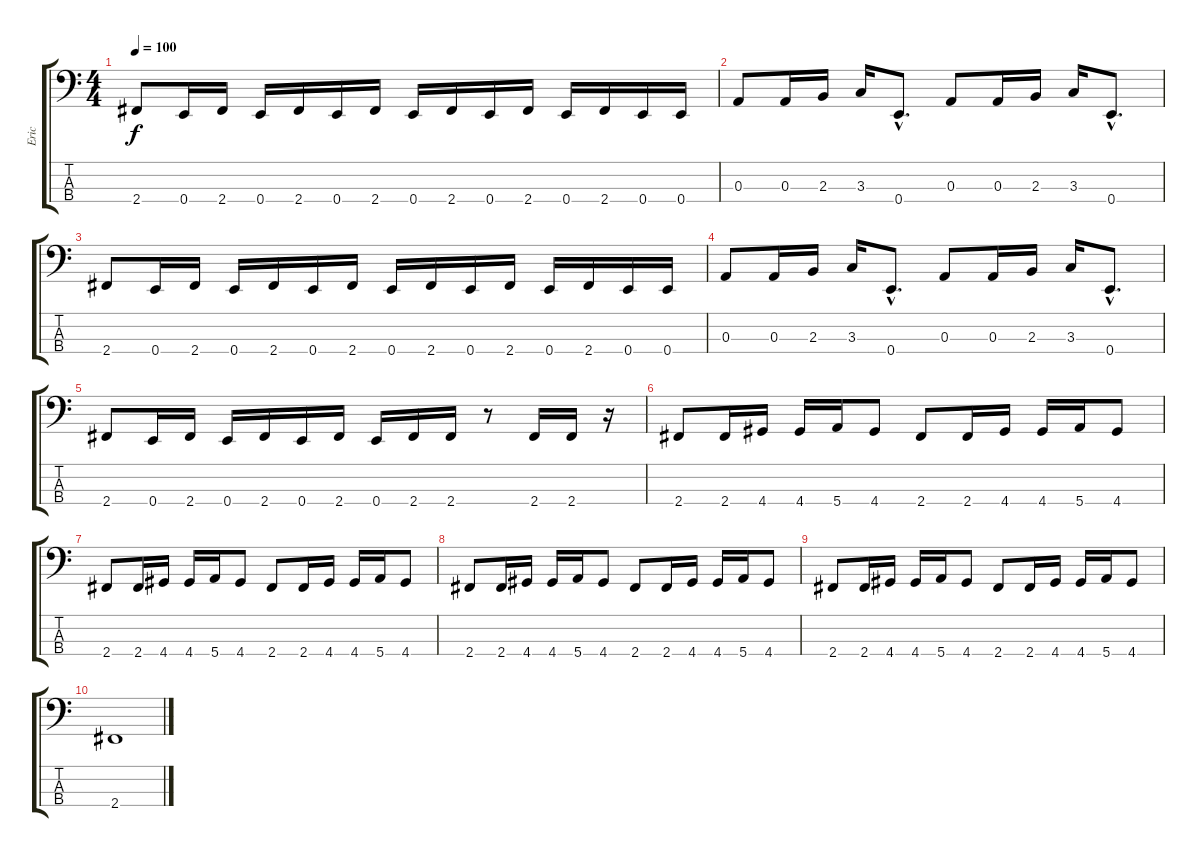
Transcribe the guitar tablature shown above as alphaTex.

\track ("Eric" "Eric") {instrument electricbasspick}
\staff {score tabs}
\tuning (G2 D2 A1 E1) {hide}
\ts (4 4)
\tempo 100
\clef f4
\ks c
2.4.8{dy f} 0.4.16 2.4.16 0.4.16 2.4.16 0.4.16 2.4.16 0.4.16 2.4.16 0.4.16 2.4.16 0.4.16 2.4.16 0.4.16 0.4.16 |
0.3.8 0.3.16 2.3.16 3.3.16 0.4{hac}.8{d} 0.3.8 0.3.16 2.3.16 3.3.16 0.4{hac}.8{d} |
2.4.8 0.4.16 2.4.16 0.4.16 2.4.16 0.4.16 2.4.16 0.4.16 2.4.16 0.4.16 2.4.16 0.4.16 2.4.16 0.4.16 0.4.16 |
0.3.8 0.3.16 2.3.16 3.3.16 0.4{hac}.8{d} 0.3.8 0.3.16 2.3.16 3.3.16 0.4{hac}.8{d} |
2.4.8 0.4.16 2.4.16 0.4.16 2.4.16 0.4.16 2.4.16 0.4.16 2.4.16 2.4.16 r.8 2.4.16 2.4.16 r.16 |
2.4.8 2.4.16 4.4.16 4.4.16 5.4.16 4.4.8 2.4.8 2.4.16 4.4.16 4.4.16 5.4.16 4.4.8 |
2.4.8 2.4.16 4.4.16 4.4.16 5.4.16 4.4.8 2.4.8 2.4.16 4.4.16 4.4.16 5.4.16 4.4.8 |
2.4.8 2.4.16 4.4.16 4.4.16 5.4.16 4.4.8 2.4.8 2.4.16 4.4.16 4.4.16 5.4.16 4.4.8 |
2.4.8 2.4.16 4.4.16 4.4.16 5.4.16 4.4.8 2.4.8 2.4.16 4.4.16 4.4.16 5.4.16 4.4.8 |
2.4.1
